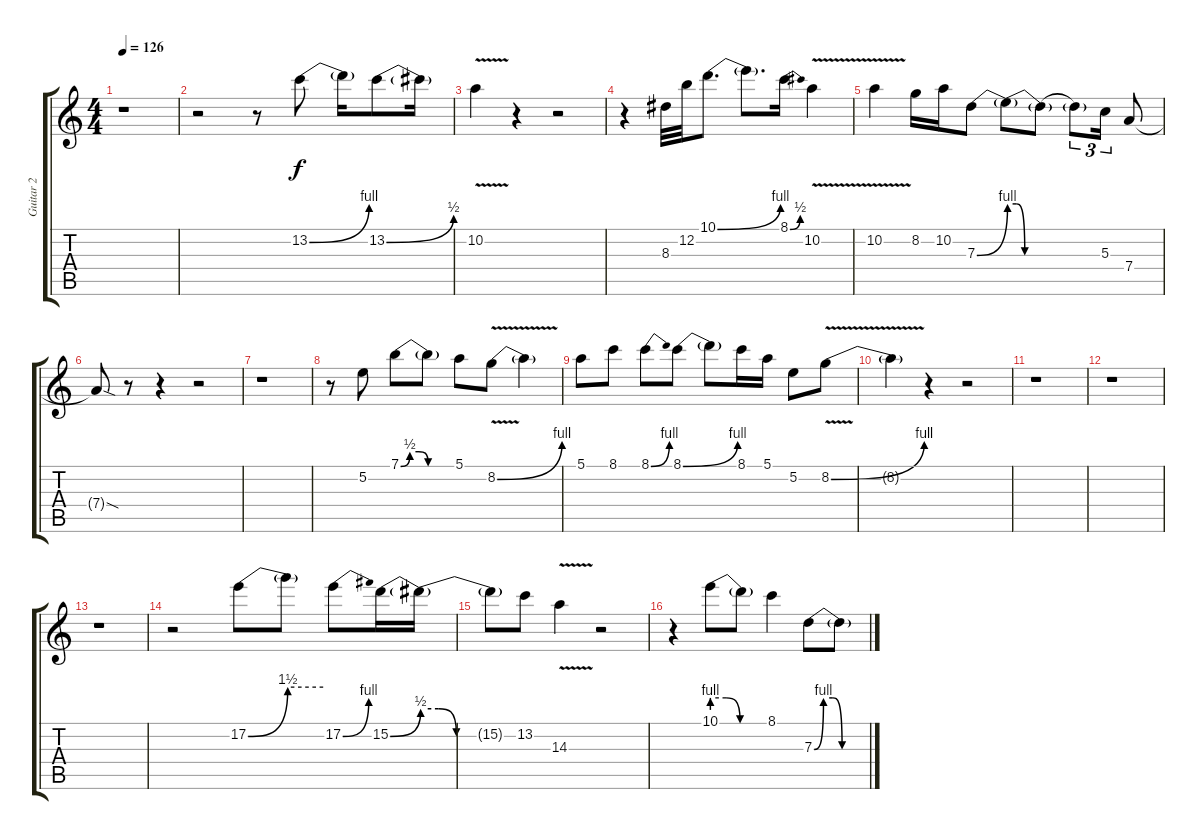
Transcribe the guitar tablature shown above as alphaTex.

\track ("Guitar 2" "Guitar 2") {instrument distortionguitar}
\staff {score tabs}
\tuning (E4 B3 G3 D3 A2 E2) {hide}
\ts (4 4)
\tempo 126
\clef g2
\ks c
r.1{dy f} |
r.2 r.8 13.2{be (bend 0 0 60 4)}.8 13.2{t}.16 13.2{be (bend 0 0 60 2)}.8 13.2{t}.16 |
10.2{v}.4 r.4 r.2 |
r.4 8.3.32 12.2.32 10.1{be (bend 0 0 60 4)}.8{d} 10.1{t}.8{d} 8.1{be (bend 0 0 60 2)}.16 10.2{v}.4 |
10.2{v}.4 8.2.16 10.2.16 7.3{be (bend 0 0 60 4)}.8 7.3{be (custom 0 4 15 4 30 0 60 0) t}.8 7.3{be (hold 0 0 60 0) t}.8 7.3{t}.8{tu (3 2)} 5.3.16{tu (3 2)} 7.4.8 |
7.4{sod t}.8 r.8 r.4 r.2 |
r.1 |
r.8 5.2.8 7.1{be (custom 0 0 10 2 20 2 30 0 60 0)}.8 7.1{t}.8 5.1.8 8.2{be (bend 0 0 60 4) v}.8 8.2{t}.4 |
5.1.8 8.1.8 8.1{be (bend 0 0 60 4)}.8 8.1{be (bend 0 0 60 4)}.8 8.1{t}.8 8.1.16 5.1.16 5.2.8 8.2{be (bend 0 0 60 4) v}.8 |
8.2{t}.4 r.4 r.2 |
r.1 |
r.1 |
r.1 |
r.2 17.2{be (bend 0 0 60 6)}.8 17.2{be (hold 0 6 60 6) t}.8 17.2{be (bend 0 0 60 4)}.8 15.2{be (bend 0 0 60 2)}.16 15.2{be (custom 0 2 15 2 30 0 60 0) t}.16 |
15.2{be (hold 0 0 60 0) t}.8 13.2.8 14.3{v}.4 r.2 |
r.4 10.1{be (custom 0 4 15 4 30 0 60 0)}.8 10.1{t}.8 8.1.4 7.3{be (custom 0 0 10 4 20 4 30 0 60 0)}.8 7.3{t}.8
